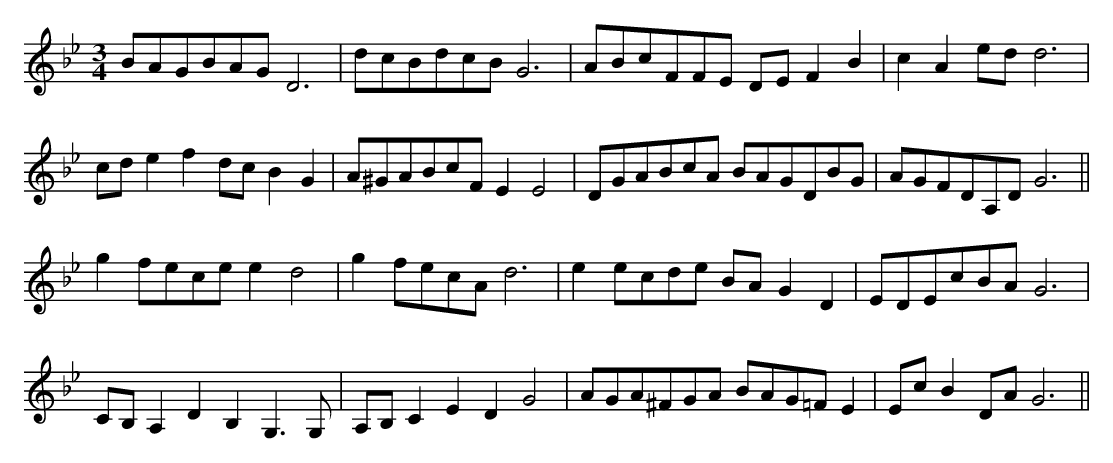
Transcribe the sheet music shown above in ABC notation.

X:1
M:3/4
K:Gmin
BAGBAG D6|dcBdcB G6|ABcFFE DE F2 B2|c2 A2 ed d6|
cd e2 f2dc B2 G2|A^GABcF E2 E4|DGABcA BAGDBG|AGFDA,D G6||
g2 fece e2 d4|g2 fecA d6|e2 ecde BA G2 D2|EDEcBA G6|
CB, A,2 D2 B,2 G,3 G,|A,B, C2 E2 D2 G4|AGA^FGA BAG=F E2|Ec B2 DA G6||
